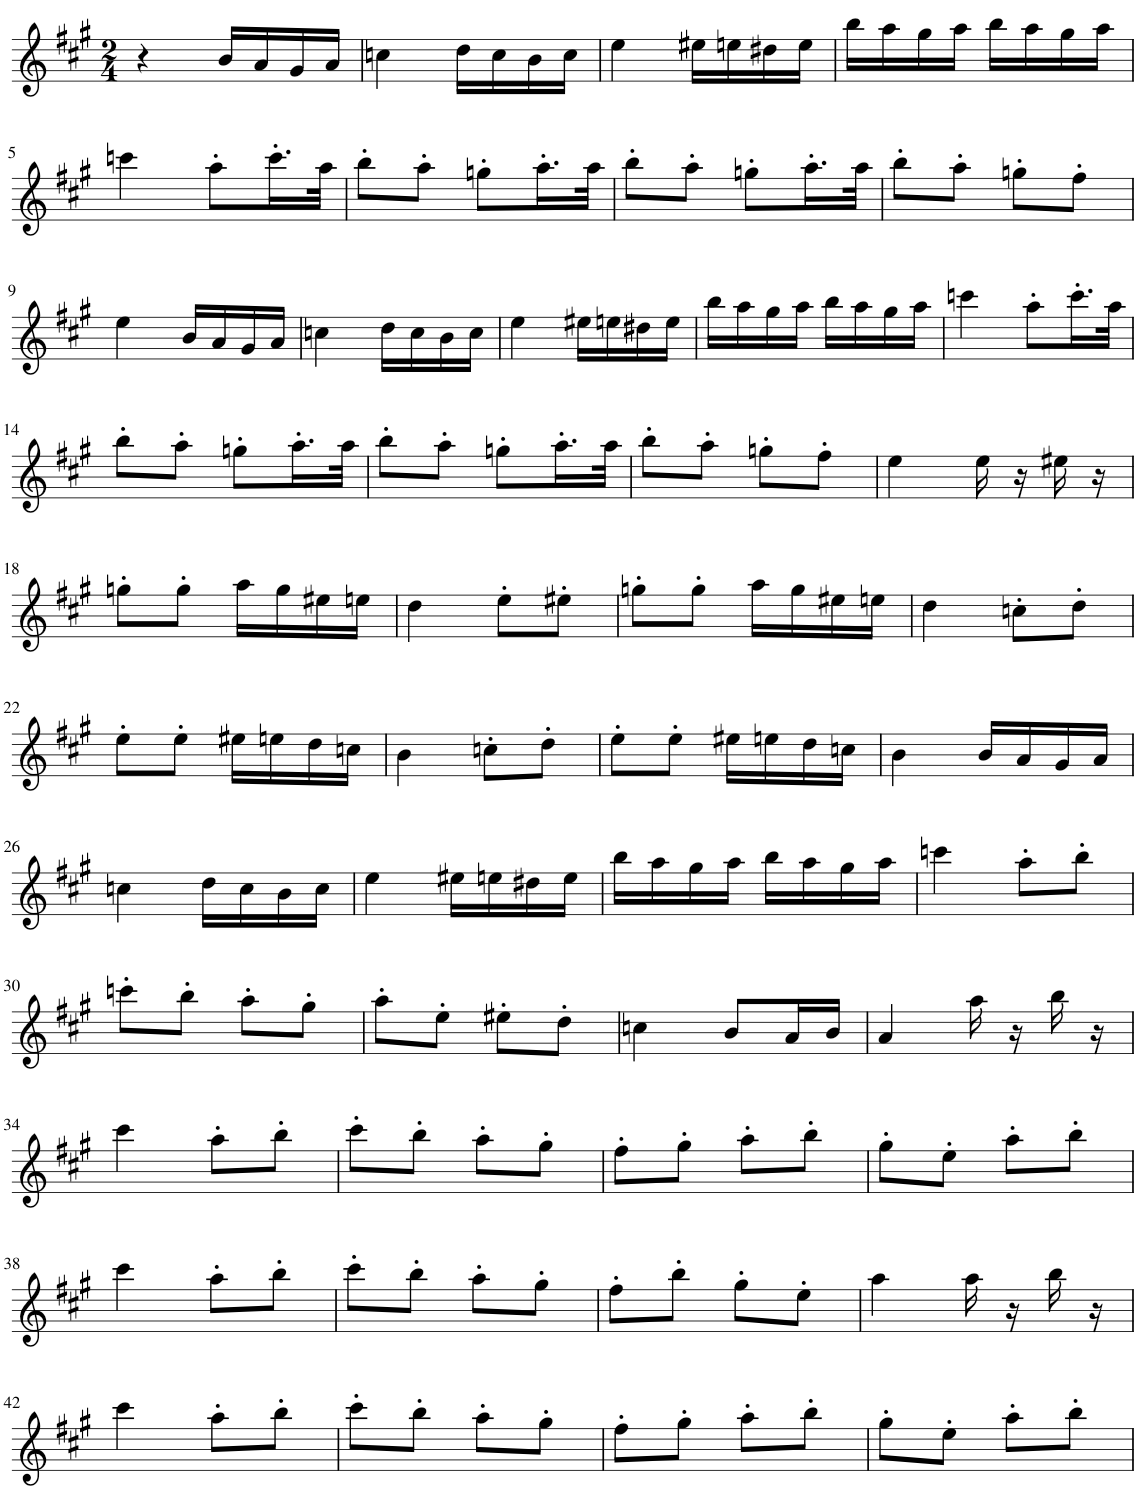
**kern
*part1
*staff1
*I"Flute, Flute
*I'Fl
*clefG2
*k[f#c#g#]
*M2/4
=1
4r
16b/LL
16a/
16g#/
16a/JJ
=2
4ccn\
16dd\LL
16cc\
16b\
16cc\JJ
=3
4ee\
16ee#X\LL
16een\
16dd#X\
16ee\JJ
=4
16bb\LL
16aa\
16gg#\
16aa\JJ
16bb\LL
16aa\
16gg#\
16aa\JJ
!!LO:LB:g=z
=5
4cccn\
8aa'\L
16.ccc'\L
32aa\JJk
=6
8bb'\L
8aa'\J
8ggn'\L
16.aa'\L
32aa\JJk
=7
8bb'\L
8aa'\J
8ggn'\L
16.aa'\L
32aa\JJk
=8
8bb'\L
8aa'\J
8ggn'\L
8ff#'\J
!!LO:LB:g=z
=9
4ee\
16b/LL
16a/
16g#/
16a/JJ
=10
4ccn\
16dd\LL
16cc\
16b\
16cc\JJ
=11
4ee\
16ee#X\LL
16een\
16dd#X\
16ee\JJ
=12
16bb\LL
16aa\
16gg#\
16aa\JJ
16bb\LL
16aa\
16gg#\
16aa\JJ
=13
4cccn\
8aa'\L
16.ccc'\L
32aa\JJk
!!LO:LB:g=z
=14
8bb'\L
8aa'\J
8ggn'\L
16.aa'\L
32aa\JJk
=15
8bb'\L
8aa'\J
8ggn'\L
16.aa'\L
32aa\JJk
=16
8bb'\L
8aa'\J
8ggn'\L
8ff#'\J
=17
4ee\
16ee\
16r
16ee#X\
16r
!!LO:LB:g=z
=18
8ggn'\L
8gg'\J
16aa\LL
16gg\
16ee#X\
16een\JJ
=19
4dd\
8ee'\L
8ee#X'\J
=20
8ggn'\L
8gg'\J
16aa\LL
16gg\
16ee#X\
16een\JJ
=21
4dd\
8ccn'\L
8dd'\J
!!LO:LB:g=z
=22
8ee'\L
8ee'\J
16ee#X\LL
16een\
16dd\
16ccn\JJ
=23
4b\
8ccn'\L
8dd'\J
=24
8ee'\L
8ee'\J
16ee#X\LL
16een\
16dd\
16ccn\JJ
=25
4b\
16b/LL
16a/
16g#/
16a/JJ
!!LO:LB:g=z
=26
4ccn\
16dd\LL
16cc\
16b\
16cc\JJ
=27
4ee\
16ee#X\LL
16een\
16dd#X\
16ee\JJ
=28
16bb\LL
16aa\
16gg#\
16aa\JJ
16bb\LL
16aa\
16gg#\
16aa\JJ
=29
4cccn\
8aa'\L
8bb'\J
!!LO:LB:g=z
=30
8cccn'\L
8bb'\J
8aa'\L
8gg#'\J
=31
8aa'\L
8ee'\J
8ee#X'\L
8dd'\J
=32
4ccn\
8b/L
16a/L
16b/JJ
=33
4a/
16aa\
16r
16bb\
16r
!!LO:LB:g=z
=34
4ccc#\
8aa'\L
8bb'\J
=35
8ccc#'\L
8bb'\J
8aa'\L
8gg#'\J
=36
8ff#'\L
8gg#'\J
8aa'\L
8bb'\J
=37
8gg#'\L
8ee'\J
8aa'\L
8bb'\J
!!LO:LB:g=z
=38
4ccc#\
8aa'\L
8bb'\J
=39
8ccc#'\L
8bb'\J
8aa'\L
8gg#'\J
=40
8ff#'\L
8bb'\J
8gg#'\L
8ee'\J
=41
4aa\
16aa\
16r
16bb\
16r
!!LO:LB:g=z
=42
4ccc#\
8aa'\L
8bb'\J
=43
8ccc#'\L
8bb'\J
8aa'\L
8gg#'\J
=44
8ff#'\L
8gg#'\J
8aa'\L
8bb'\J
=45
8gg#'\L
8ee'\J
8aa'\L
8bb'\J
=
*-
